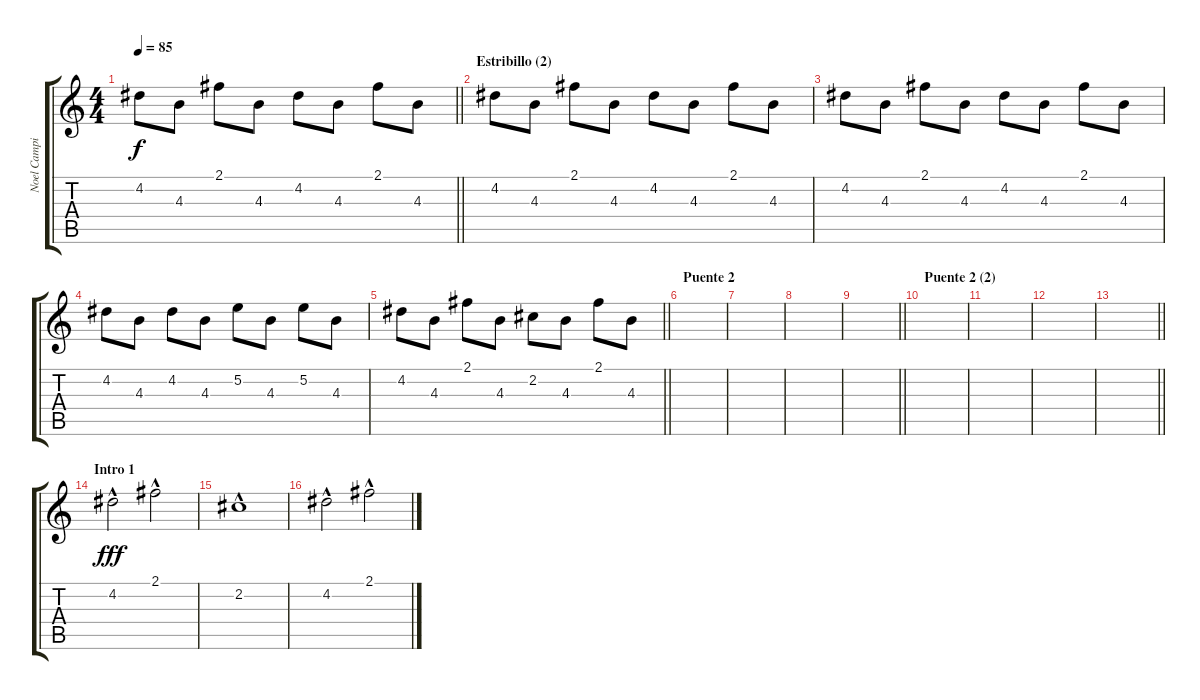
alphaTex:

\track ("Noel Campillo 2ª Guitarra" "Noel Campi") {instrument electricguitarclean}
\staff {score tabs}
\tuning (E4 B3 G3 D3 A2 E2) {hide}
\ts (4 4)
\tempo 85
\clef g2
\barLineRight lightlight
\ks c
4.2.8{dy f} 4.3.8 2.1.8 4.3.8 4.2.8 4.3.8 2.1.8 4.3.8 |
\section ("" "Estribillo (2)")
4.2.8 4.3.8 2.1.8 4.3.8 4.2.8 4.3.8 2.1.8 4.3.8 |
4.2.8 4.3.8 2.1.8 4.3.8 4.2.8 4.3.8 2.1.8 4.3.8 |
4.2.8 4.3.8 4.2.8 4.3.8 5.2.8 4.3.8 5.2.8 4.3.8 |
\barLineRight lightlight
4.2.8 4.3.8 2.1.8 4.3.8 2.2.8 4.3.8 2.1.8 4.3.8 |
\section ("" "Puente 2")
|
|
|
\barLineRight lightlight
|
\section ("" "Puente 2 (2)")
|
|
|
\barLineRight lightlight
|
\section ("" "Intro 1")
4.2{hac}.2{dy fff instrument overdrivenguitar} 2.1{hac}.2 |
2.2{hac}.1 |
4.2{hac}.2 2.1{hac}.2
